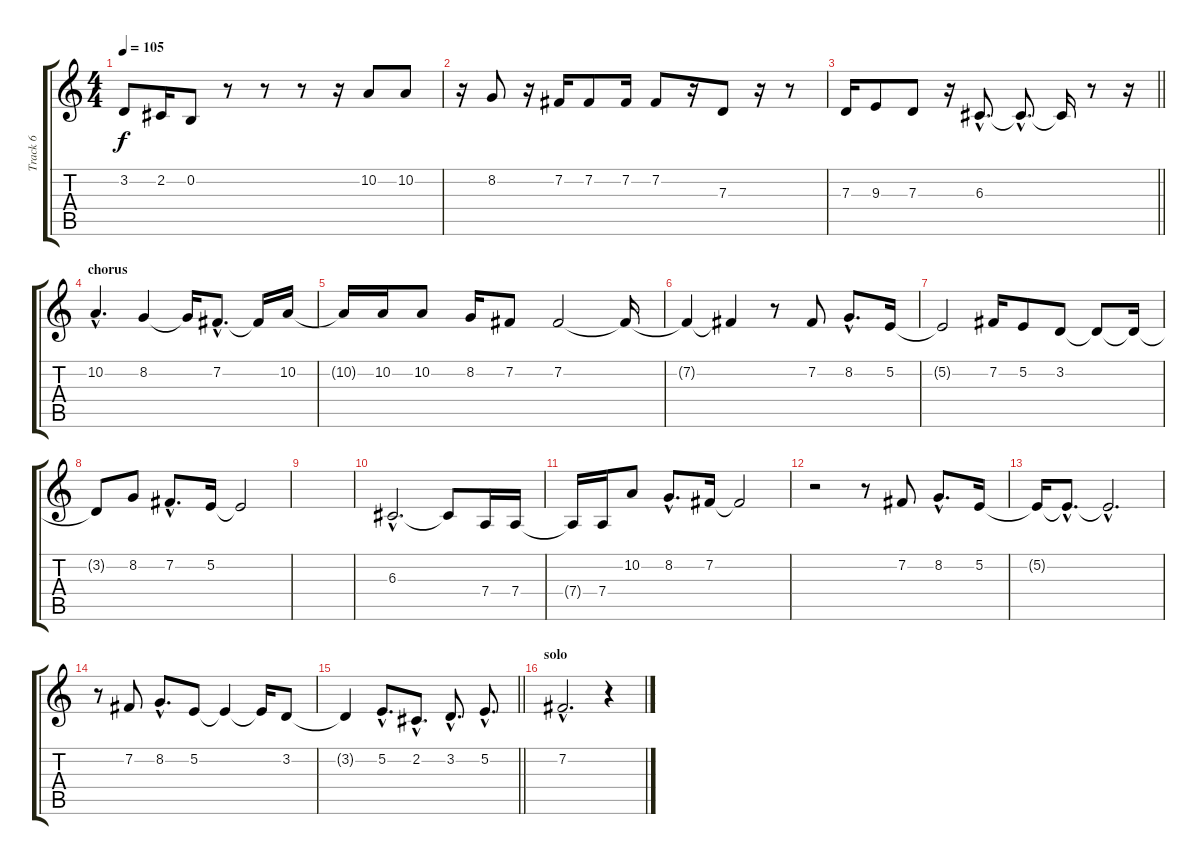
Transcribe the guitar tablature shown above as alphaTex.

\track ("Track 6" "Track 6") {instrument sopranosax}
\staff {score tabs}
\tuning (E4 B3 G3 D3 A2 E2) {hide}
\ts (4 4)
\tempo 105
\clef g2
\ks c
3.2.8{dy f} 2.2.16 0.2.8 r.8 r.8 r.8 r.16 10.2.8 10.2.8 |
r.16 8.2.8 r.16 7.2.16 7.2.8 7.2.16 7.2.8 r.16 7.3.8 r.16 r.8 |
\barLineRight lightlight
7.3.16 9.3.8 7.3.8 r.16 6.3{hac}.8{d} 6.3{hac t}.8{d} 6.3{t}.16 r.8 r.16 |
\section ("" "chorus")
10.2{hac}.4{d} 8.2.4 8.2{t}.16 7.2{hac}.8{d} 7.2{t}.16 10.2.16 |
10.2{t}.16 10.2.16 10.2.8 8.2.16 7.2.8 7.2.2 7.2{t}.16 |
7.2{t}.4 7.2{t}.4 r.8 7.2.8 8.2{hac}.8{d} 5.2.16 |
5.2{t}.2 7.2.16 5.2.8 3.2.8 3.2{t}.8 3.2{t}.16 |
3.2{t}.8 8.2.8 7.2{hac}.8{d} 5.2.16 5.2{t}.2 |
|
6.3{hac}.2{d} 6.3{t}.8 7.4.16 7.4.16 |
7.4{t}.16 7.4.16 10.2.8 8.2{hac}.8{d} 7.2.16 7.2{t}.2 |
r.2 r.8 7.2.8 8.2{hac}.8{d} 5.2.16 |
5.2{t}.16 5.2{hac t}.8{d} 5.2{hac t}.2{d} |
r.8 7.2.8 8.2{hac}.8{d} 5.2.8 5.2{t}.4 5.2{t}.16 3.2.8 |
\barLineRight lightlight
3.2{t}.4 5.2{hac}.8{d} 2.2{hac}.8{d} 3.2{hac}.8{d} 5.2{hac}.8{d} |
\section ("" "solo")
7.2{hac}.2{d} r.4
